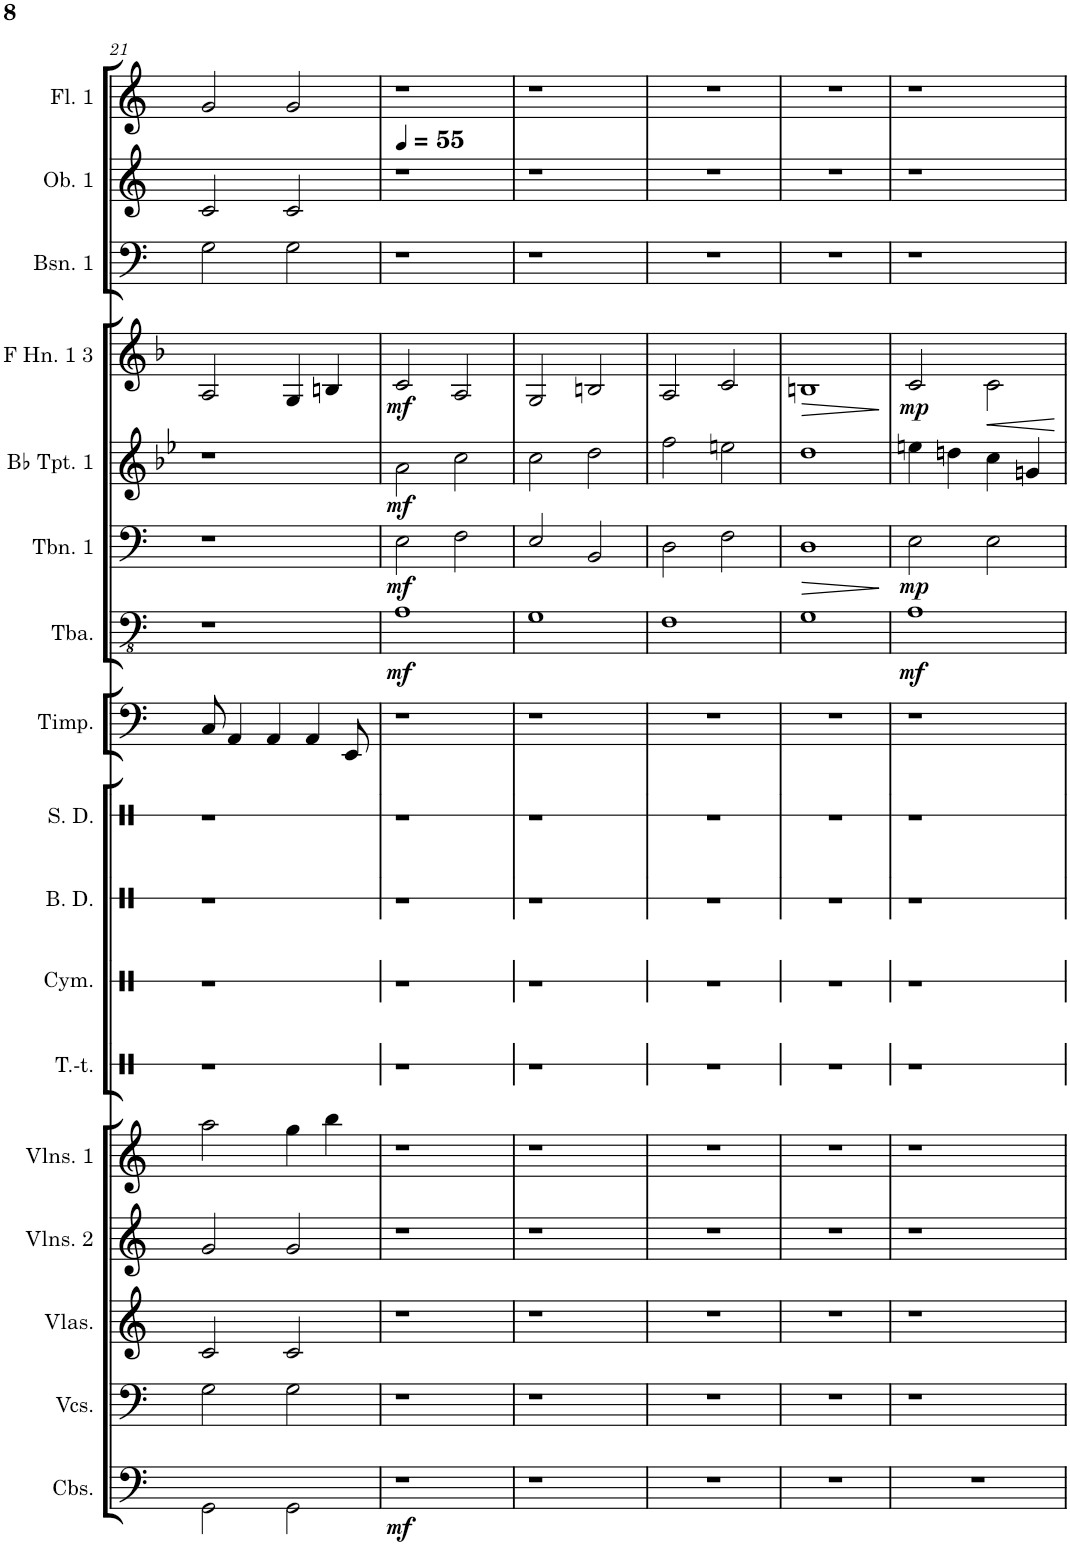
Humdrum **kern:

**kern	**dynam	**kern	**kern	**kern	**kern	**kern	**kern	**kern	**kern	**kern	**kern	**dynam	**kern	**dynam	**kern	**dynam	**kern	**dynam	**kern	**kern	**kern
*part17	*part17	*part16	*part15	*part14	*part13	*part12	*part11	*part10	*part9	*part8	*part7	*part7	*part6	*part6	*part5	*part5	*part4	*part4	*part3	*part2	*part1
*staff17	*staff17	*staff16	*staff15	*staff14	*staff13	*staff12	*staff11	*staff10	*staff9	*staff8	*staff7	*staff7	*staff6	*staff6	*staff5	*staff5	*staff4	*staff4	*staff3	*staff2	*staff1
*I"Contrabasses	*	*I"Violoncellos	*I"Violas	*I"Violins 2	*I"Violins 1	*I"Tam-tam	*I"Cymbals	*I"Bass Drum	*I"Snare Drum	*I"Timpani	*I"Tuba	*	*I"Trombone 1	*	*I"Bb Trumpet 1	*	*I"F Horn 1 &amp; 3	*	*I"Bassoon 1	*I"Oboe 1	*I"Flute 1
*I'Cbs.	*	*I'Vcs.	*I'Vlas.	*I'Vlns. 2	*I'Vlns. 1	*I'T.-t.	*I'Cym.	*I'B. D.	*I'S. D.	*I'Timp.	*I'Tba.	*	*I'Tbn. 1	*	*I'Bb Tpt. 1	*	*I'F Hn. 1 3	*	*I'Bsn. 1	*I'Ob. 1	*I'Fl. 1
!!LO:PB:g=z
*clefF4	*	*clefF4	*clefG2	*clefG2	*clefG2	*clefX	*clefX	*clefX	*clefX	*clefF4	*clefFv4	*	*clefF4	*	*clefG2	*	*clefG2	*	*clefF4	*clefG2	*clefG2
*Trd7c12	*	*	*	*	*	*	*	*	*	*	*	*	*	*	*Trd1c2	*	*Trd4c7	*	*	*	*Trd-7c-12
*k[]	*	*k[]	*k[]	*k[]	*k[]	*k[]	*k[]	*k[]	*k[]	*k[]	*k[]	*	*k[]	*	*k[b-e-]	*	*k[b-]	*	*k[]	*k[]	*k[]
*M4/4	*	*M4/4	*M4/4	*M4/4	*M4/4	*M4/4	*M4/4	*M4/4	*M4/4	*M4/4	*M4/4	*	*M4/4	*	*M4/4	*	*M4/4	*	*M4/4	*M4/4	*M4/4
=21	=21	=21	=21	=21	=21	=21	=21	=21	=21	=21	=21	=21	=21	=21	=21	=21	=21	=21	=21	=21	=21
2GG\	.	2G\	2c/	2g/	2aa\	1r	1r	1r	1r	8C/	1r	.	1r	.	1r	.	2A/	.	2G\	2c/	2g/
.	.	.	.	.	.	.	.	.	.	4AA/	.	.	.	.	.	.	.	.	.	.	.
.	.	.	.	.	.	.	.	.	.	4AA/	.	.	.	.	.	.	.	.	.	.	.
2GG\	.	2G\	2c/	2g/	4gg\	.	.	.	.	.	.	.	.	.	.	.	4G/	.	2G\	2c/	2g/
.	.	.	.	.	.	.	.	.	.	4AA/	.	.	.	.	.	.	.	.	.	.	.
.	.	.	.	.	4bb\	.	.	.	.	.	.	.	.	.	.	.	4Bn/	.	.	.	.
.	.	.	.	.	.	.	.	.	.	8EE/	.	.	.	.	.	.	.	.	.	.	.
=22	=22	=22	=22	=22	=22	=22	=22	=22	=22	=22	=22	=22	=22	=22	=22	=22	=22	=22	=22	=22	=22
*	*	*	*	*	*	*	*	*	*	*	*	*	*	*	*	*	*	*	*	*	*MM55
!	!LO:DY:b	!	!	!	!	!	!	!	!	!	!	!LO:DY:b	!	!LO:DY:b	!	!LO:DY:b	!	!LO:DY:b	!	!	!
1r	mf	1r	1r	1r	1r	1r	1r	1r	1r	1r	1AA	mf	2E\	mf	2a\	mf	2c/	mf	1r	1r	1r
.	.	.	.	.	.	.	.	.	.	.	.	.	2F\	.	2cc\	.	2A/	.	.	.	.
=23	=23	=23	=23	=23	=23	=23	=23	=23	=23	=23	=23	=23	=23	=23	=23	=23	=23	=23	=23	=23	=23
1r	.	1r	1r	1r	1r	1r	1r	1r	1r	1r	1GG	.	2E/	.	2cc\	.	2G/	.	1r	1r	1r
.	.	.	.	.	.	.	.	.	.	.	.	.	2BB/	.	2dd\	.	2Bn/	.	.	.	.
=24	=24	=24	=24	=24	=24	=24	=24	=24	=24	=24	=24	=24	=24	=24	=24	=24	=24	=24	=24	=24	=24
1r	.	1r	1r	1r	1r	1r	1r	1r	1r	1r	1FF	.	2D\	.	2ff\	.	2A/	.	1r	1r	1r
.	.	.	.	.	.	.	.	.	.	.	.	.	2F\	.	2een\	.	2c/	.	.	.	.
=25	=25	=25	=25	=25	=25	=25	=25	=25	=25	=25	=25	=25	=25	=25	=25	=25	=25	=25	=25	=25	=25
!	!	!	!	!	!	!	!	!	!	!	!	!	!	!LO:HP:b	!	!	!	!LO:HP:b	!	!	!
1r	.	1r	1r	1r	1r	1r	1r	1r	1r	1r	1GG	.	1D	>	1dd	.	1Bn	>	1r	1r	1r
.	.	.	.	.	.	.	.	.	.	.	.	.	.	]	.	.	.	]	.	.	.
=26	=26	=26	=26	=26	=26	=26	=26	=26	=26	=26	=26	=26	=26	=26	=26	=26	=26	=26	=26	=26	=26
!	!	!	!	!	!	!	!	!	!	!	!	!LO:DY:b	!	!LO:DY:b	!	!	!	!LO:DY:b	!	!	!
1r	.	1r	1r	1r	1r	1r	1r	1r	1r	1r	1AA	mf	2E\	mp	4een\	.	2c/	mp	1r	1r	1r
.	.	.	.	.	.	.	.	.	.	.	.	.	.	.	4ddn\	.	.	.	.	.	.
!	!	!	!	!	!	!	!	!	!	!	!	!	!	!	!	!	!	!LO:HP:b	!	!	!
.	.	.	.	.	.	.	.	.	.	.	.	.	2E\	.	4cc\	.	2c\	<	.	.	.
.	.	.	.	.	.	.	.	.	.	.	.	.	.	.	4gn/	.	.	.	.	.	.
.	.	.	.	.	.	.	.	.	.	.	.	.	.	.	.	.	.	[	.	.	.
=	=	=	=	=	=	=	=	=	=	=	=	=	=	=	=	=	=	=	=	=	=
*-	*-	*-	*-	*-	*-	*-	*-	*-	*-	*-	*-	*-	*-	*-	*-	*-	*-	*-	*-	*-	*-
